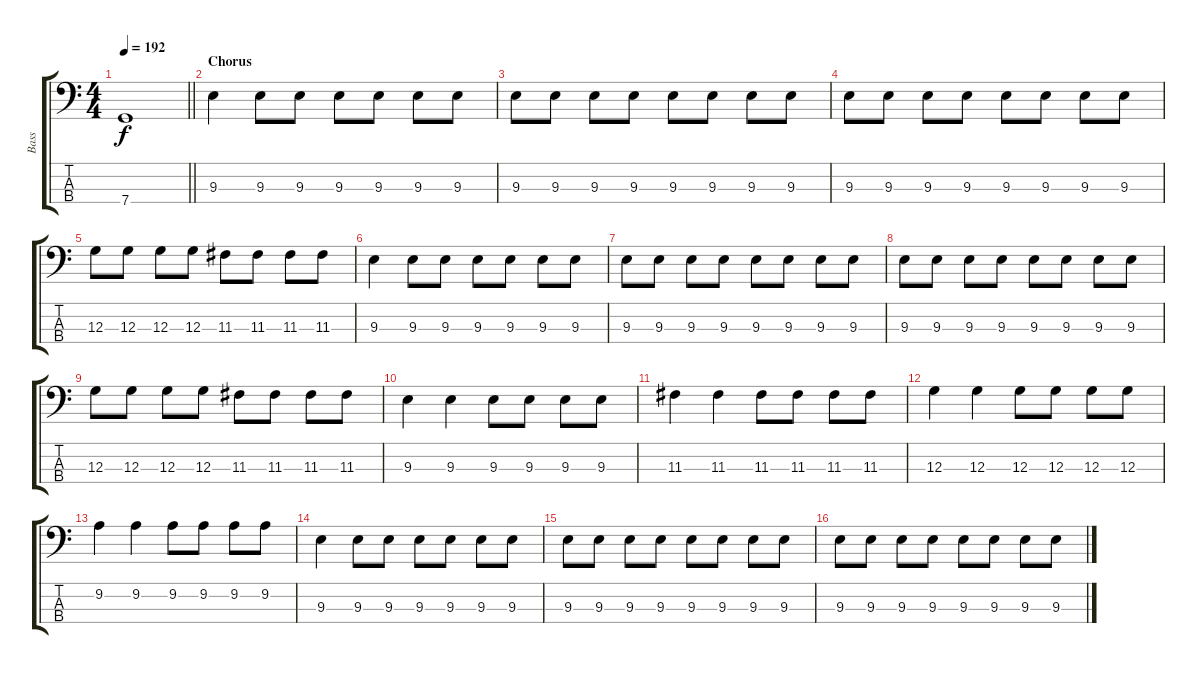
\track ("Bass" "Bass") {instrument electricbasspick}
\staff {score tabs}
\tuning (F2 C2 G1 C1) {hide}
\ts (4 4)
\tempo 192
\clef f4
\barLineRight lightlight
\ks c
7.4{t}.1{dy f} |
\section ("" "Chorus")
9.3.4 9.3.8 9.3.8 9.3.8 9.3.8 9.3.8 9.3.8 |
9.3.8 9.3.8 9.3.8 9.3.8 9.3.8 9.3.8 9.3.8 9.3.8 |
9.3.8 9.3.8 9.3.8 9.3.8 9.3.8 9.3.8 9.3.8 9.3.8 |
12.3.8 12.3.8 12.3.8 12.3.8 11.3.8 11.3.8 11.3.8 11.3.8 |
9.3.4 9.3.8 9.3.8 9.3.8 9.3.8 9.3.8 9.3.8 |
9.3.8 9.3.8 9.3.8 9.3.8 9.3.8 9.3.8 9.3.8 9.3.8 |
9.3.8 9.3.8 9.3.8 9.3.8 9.3.8 9.3.8 9.3.8 9.3.8 |
12.3.8 12.3.8 12.3.8 12.3.8 11.3.8 11.3.8 11.3.8 11.3.8 |
9.3.4 9.3.4 9.3.8 9.3.8 9.3.8 9.3.8 |
11.3.4 11.3.4 11.3.8 11.3.8 11.3.8 11.3.8 |
12.3.4 12.3.4 12.3.8 12.3.8 12.3.8 12.3.8 |
9.2.4 9.2.4 9.2.8 9.2.8 9.2.8 9.2.8 |
9.3.4 9.3.8 9.3.8 9.3.8 9.3.8 9.3.8 9.3.8 |
9.3.8 9.3.8 9.3.8 9.3.8 9.3.8 9.3.8 9.3.8 9.3.8 |
9.3.8 9.3.8 9.3.8 9.3.8 9.3.8 9.3.8 9.3.8 9.3.8
